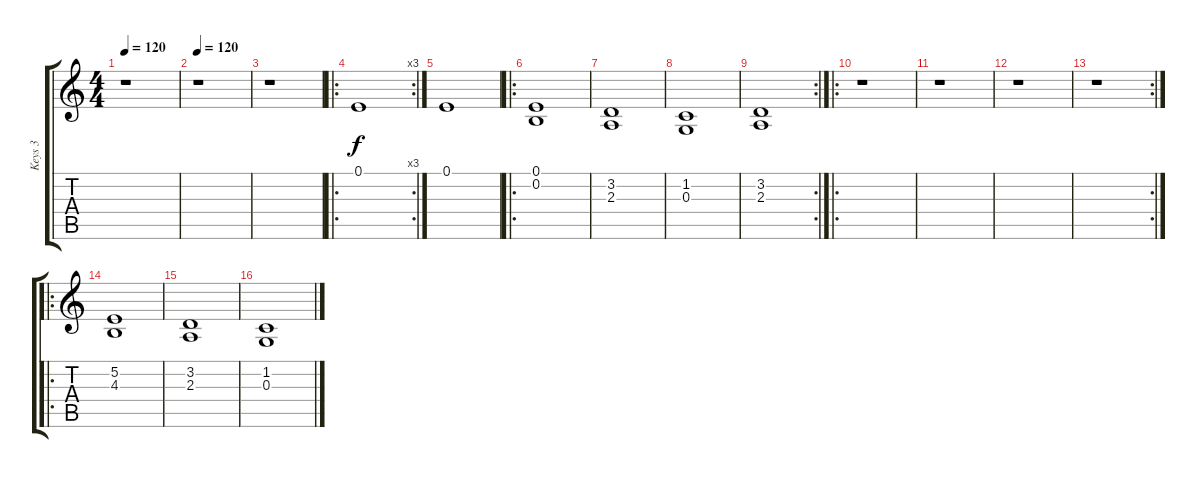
\track ("Keys 3" "Keys 3") {instrument pad4choir}
\staff {score tabs}
\tuning (E4 B3 G3 D3 A2 E2) {hide}
\ts (4 4)
\tempo 120
\clef g2
\ks c
r.1{dy f} |
\tempo 120
r.1 |
r.1 |
\ro
\rc 3
0.1.1 |
0.1.1 |
\ro
(0.1 0.2).1 |
(3.2 2.3).1 |
(1.2 0.3).1 |
\rc 2
(3.2 2.3).1 |
\ro
r.1 |
r.1 |
r.1 |
\rc 2
r.1 |
\ro
(5.2 4.3).1 |
(3.2 2.3).1 |
(1.2 0.3).1
